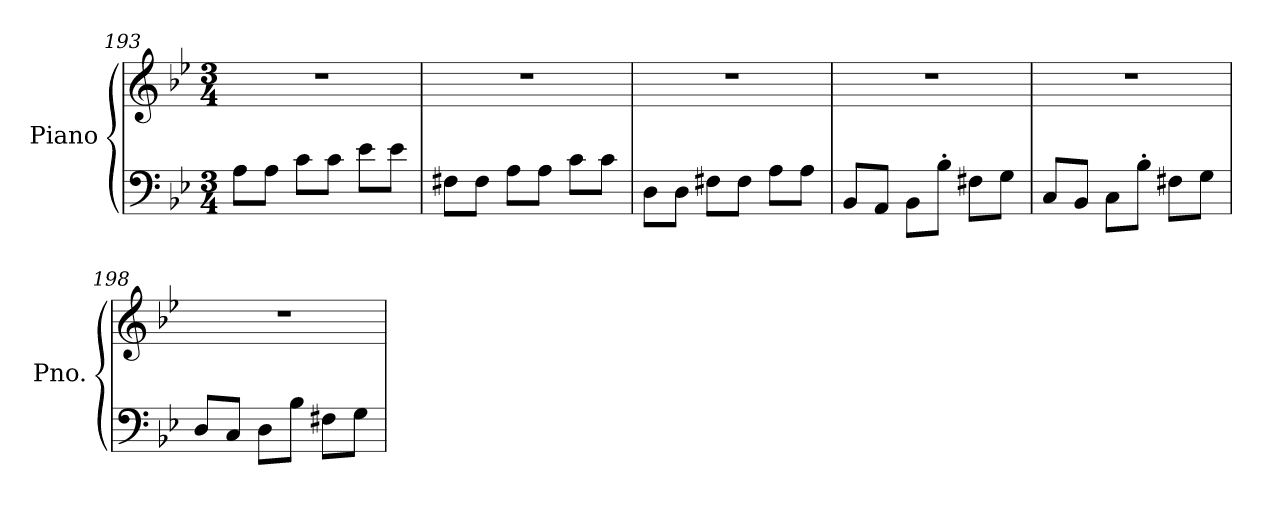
**kern	**kern
*part1	*part1
*staff2	*staff1
*I"Piano	*
*I'Pno.	*
*clefF4	*clefG2
*k[b-e-]	*k[b-e-]
*M3/4	*M3/4
=193	=193
8A\L	2.r
8A\J	.
8c\L	.
8c\J	.
8e-\L	.
8e-\J	.
=194	=194
8F#X\L	2.r
8F#\J	.
8A\L	.
8A\J	.
8c\L	.
8c\J	.
=195	=195
8D\L	2.r
8D\J	.
8F#X\L	.
8F#\J	.
8A\L	.
8A\J	.
=196	=196
8BB-/L	2.r
8AA/J	.
8BB-\L	.
8B-'\J	.
8F#X\L	.
8G\J	.
=197	=197
8C/L	2.r
8BB-/J	.
8C\L	.
8B-'\J	.
8F#X\L	.
8G\J	.
=198	=198
8D/L	2.r
8C/J	.
8D\L	.
8B-\J	.
8F#X\L	.
8G\J	.
=	=
*-	*-
